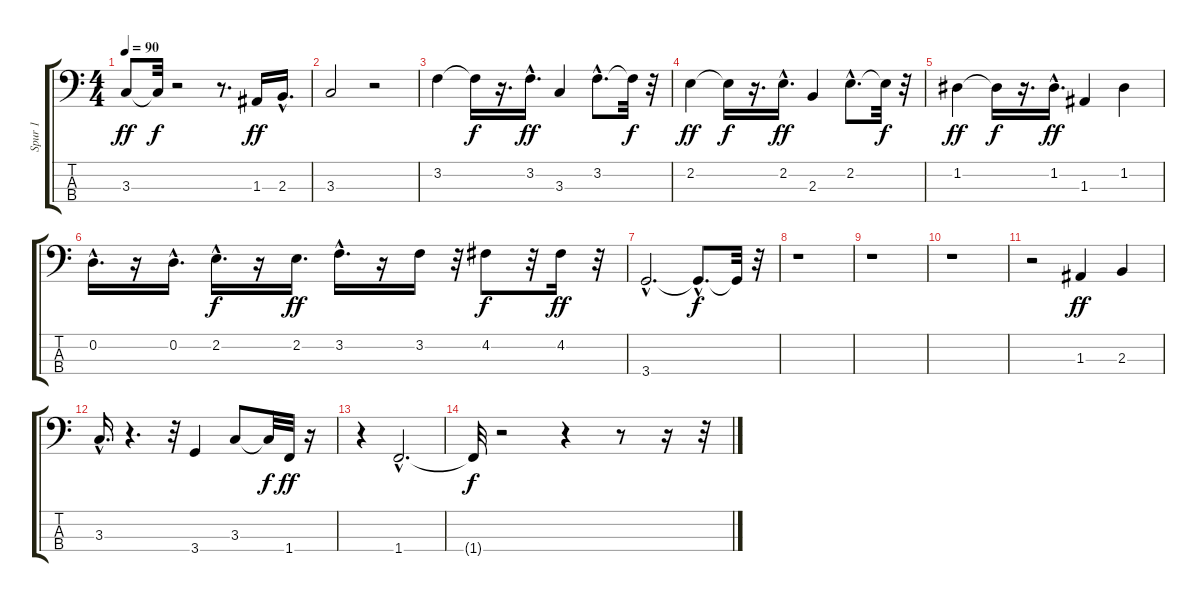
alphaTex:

\track ("Spur 1" "Spur 1") {instrument electricbasspick}
\staff {score tabs}
\tuning (G2 D2 A1 E1) {hide}
\ts (4 4)
\tempo 90
\clef f4
\ks c
3.3.8{dy ff} 3.3{t}.32{dy f} r.2 r.8{d} 1.3.16{dy ff} 2.3{hac}.16{d} |
3.3.2 r.2 |
3.2.4 3.2{t}.16{dy f} r.16{d} 3.2{hac}.16{d dy ff} 3.3.4 3.2{hac}.8{d} 3.2{t}.32{dy f} r.32 |
2.2.4{dy ff} 2.2{t}.16{dy f} r.16{d} 2.2{hac}.16{d dy ff} 2.3.4 2.2{hac}.8{d} 2.2{t}.32{dy f} r.32 |
1.2.4{dy ff} 1.2{t}.16{dy f} r.16{d} 1.2{hac}.16{d dy ff} 1.3.4 1.2.4 |
0.2{hac}.16{d} r.16 0.2{hac}.16{d} 2.2{hac}.16{d dy f} r.16 2.2.16{d dy ff} 3.2{hac}.16{d} r.16 3.2.16 r.32 4.2.8{dy f} r.32 4.2.16{dy ff} r.32 |
3.4{hac}.2{d} 3.4{hac t}.8{d dy f} 3.4{t}.32 r.32 |
r.1 |
r.1 |
r.1 |
r.2 1.3.4{dy ff} 2.3.4 |
3.3{hac}.16{d} r.4{d} r.32 3.4.4 3.3.8 3.3{t}.32{dy f} 1.4.32{dy ff} r.16 |
r.4 1.4{hac}.2{d} |
1.4{t}.32{dy f} r.2 r.4 r.8 r.16 r.32
